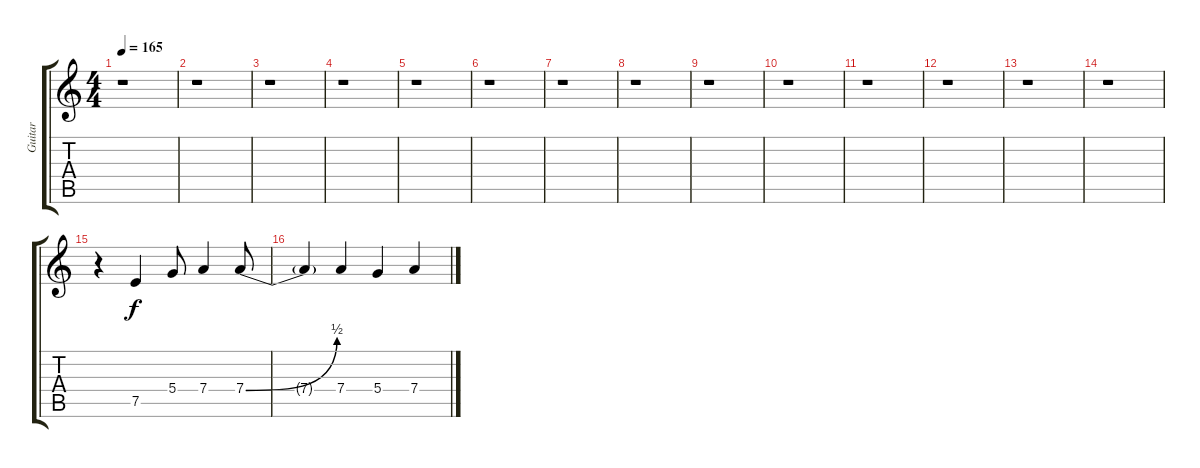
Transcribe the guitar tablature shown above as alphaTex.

\track ("Guitar" "Guitar") {instrument distortionguitar}
\staff {score tabs}
\tuning (E4 B3 G3 D3 A2 E2) {hide}
\ts (4 4)
\tempo 165
\clef g2
\ks c
r.1{dy f instrument distortionguitar} |
r.1 |
r.1 |
r.1 |
r.1 |
r.1 |
r.1 |
r.1 |
r.1 |
r.1 |
r.1 |
r.1 |
r.1 |
r.1 |
r.4 7.5.4 5.4.8 7.4.4 7.4{be (bend 0 0 60 2)}.8 |
7.4{t}.4 7.4.4 5.4.4 7.4.4
